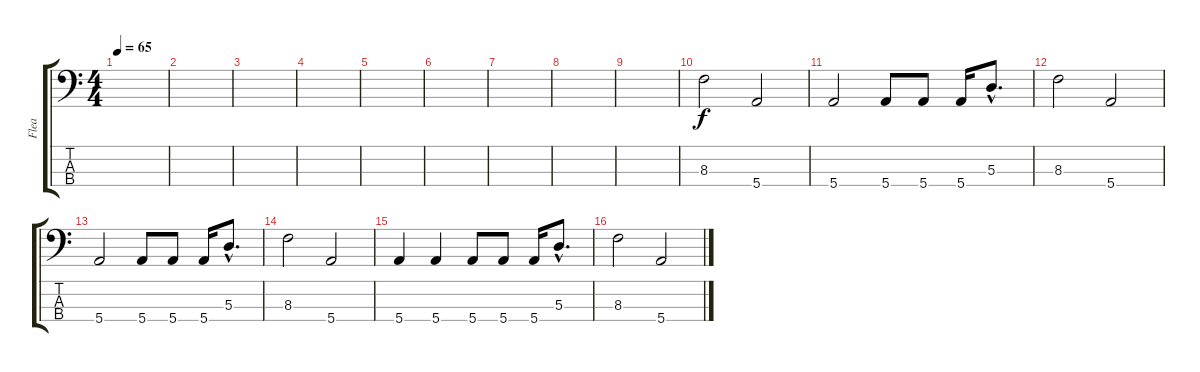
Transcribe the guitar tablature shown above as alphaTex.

\track ("Flea" "Flea") {instrument slapbass1}
\staff {score tabs}
\tuning (G2 D2 A1 E1) {hide}
\ts (4 4)
\tempo 65
\clef f4
\ks c
|
|
|
|
|
|
|
|
|
8.3.2 5.4.2 |
5.4.2 5.4.8 5.4.8 5.4.16 5.3{hac}.8{d} |
8.3.2 5.4.2 |
5.4.2 5.4.8 5.4.8 5.4.16 5.3{hac}.8{d} |
8.3.2 5.4.2 |
5.4.4 5.4.4 5.4.8 5.4.8 5.4.16 5.3{hac}.8{d} |
8.3.2 5.4.2
